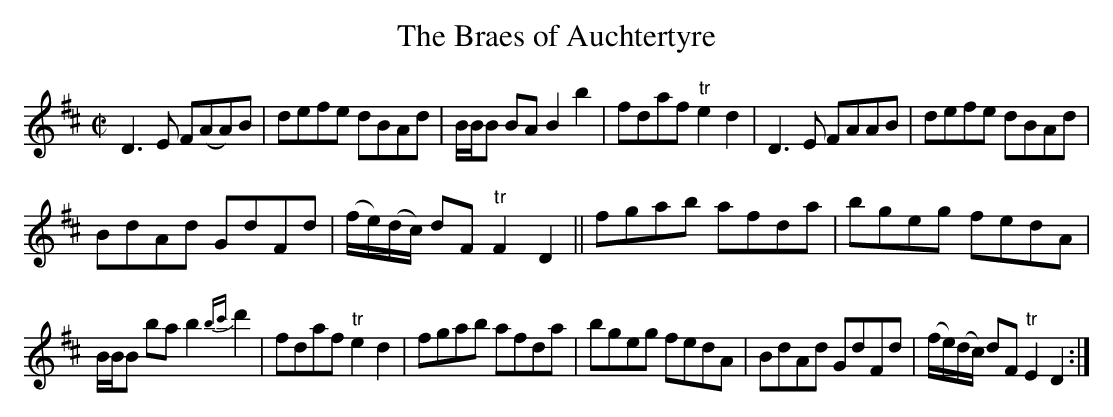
X:1
T:Braes of Auchtertyre, The
M:C|
K:D
D3E F(AA)B| defe dBAd| B/B/B BA B2b2| fdaf "tr"e2d2|\
D3E FAAB| defe dBAd|
BdAd GdFd| (f/e/)(d/c/) dF "tr"F2D2||\
fgab afda| bgeg fedA|
B/B/B ba b2{bc'}d'2| fdaf "tr"e2d2|\
fgab afda| bgeg fedA| \
BdAd GdFd| (f/e/)(d/c/) dF "tr"E2D2:|
